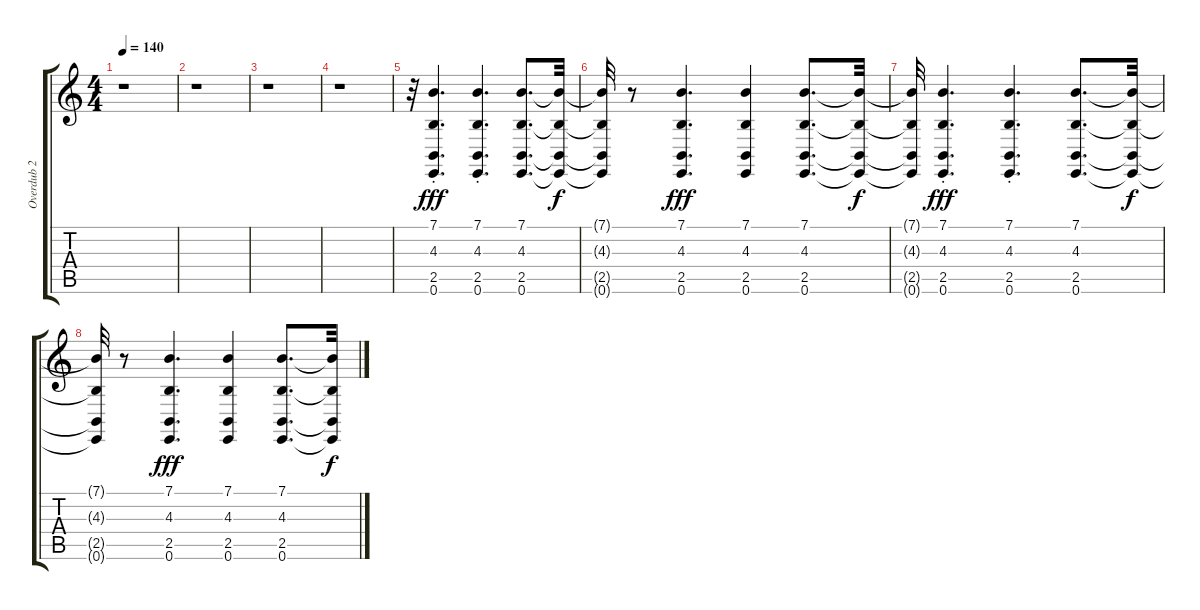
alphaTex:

\track ("Overdub 2" "Overdub 2") {instrument choiraahs}
\staff {score tabs}
\tuning (E4 B3 G3 D3 A2 E2) {hide}
\ts (4 4)
\tempo 140
\clef g2
\ks c
r.1{dy f} |
r.1 |
r.1 |
r.1 |
r.32 (7.1{st} 4.3 2.5 0.6).4{d dy fff volume 16} (7.1{st} 4.3 2.5 0.6).4{d} (7.1 4.3 2.5 0.6).8{d} (7.1{t} 4.3{t} 2.5{t} 0.6{t}).32{dy f} |
(7.1{t} 4.3{t} 2.5{t} 0.6{t}).32 r.8 (7.1 4.3 2.5 0.6).4{d dy fff} (7.1 4.3 2.5 0.6).4 (7.1 4.3 2.5 0.6).8{d} (7.1{t} 4.3{t} 2.5{t} 0.6{t}).32{dy f} |
(7.1{t} 4.3{t} 2.5{t} 0.6{t}).32 (7.1{st} 4.3 2.5 0.6).4{d dy fff volume 16} (7.1{st} 4.3 2.5 0.6).4{d} (7.1 4.3 2.5 0.6).8{d} (7.1{t} 4.3{t} 2.5{t} 0.6{t}).32{dy f} |
(7.1{t} 4.3{t} 2.5{t} 0.6{t}).32 r.8 (7.1 4.3 2.5 0.6).4{d dy fff} (7.1 4.3 2.5 0.6).4 (7.1 4.3 2.5 0.6).8{d} (7.1{t} 4.3{t} 2.5{t} 0.6{t}).32{dy f}
